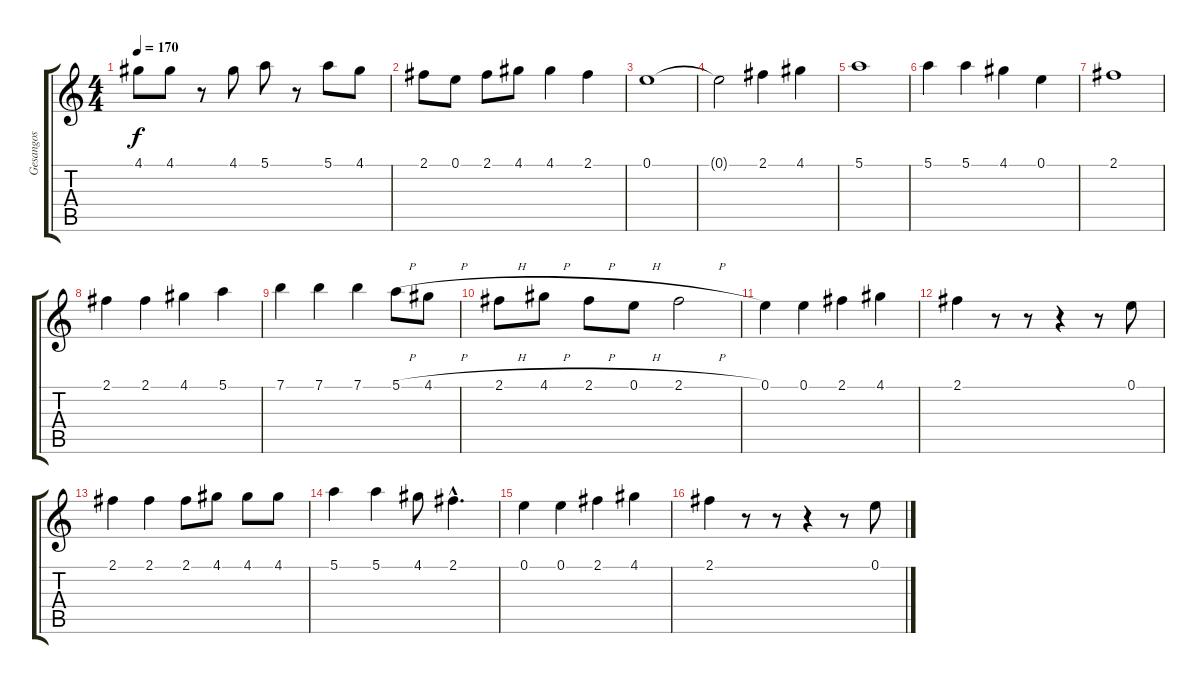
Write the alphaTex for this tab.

\track ("Gesangos" "Gesangos") {instrument overdrivenguitar}
\staff {score tabs}
\tuning (E4 B3 G3 D3 A2 E2) {hide}
\ts (4 4)
\tempo 170
\clef g2
\ks c
4.1.8{dy f} 4.1.8 r.8 4.1.8 5.1.8 r.8 5.1.8 4.1.8 |
2.1.8 0.1.8 2.1.8 4.1.8 4.1.4 2.1.4 |
0.1.1 |
0.1{t}.2 2.1.4 4.1.4 |
5.1.1 |
5.1.4 5.1.4 4.1.4 0.1.4 |
2.1.1 |
2.1.4 2.1.4 4.1.4 5.1.4 |
7.1.4 7.1.4 7.1.4 5.1{h}.8 4.1{h}.8 |
2.1{h}.8 4.1{h}.8 2.1{h}.8 0.1{h}.8 2.1{h}.2 |
0.1.4{volume 14} 0.1.4 2.1.4 4.1.4 |
2.1.4 r.8 r.8 r.4 r.8 0.1.8 |
2.1.4 2.1.4 2.1.8 4.1.8 4.1.8 4.1.8 |
5.1.4 5.1.4 4.1.8 2.1{hac}.4{d} |
0.1.4{volume 14} 0.1.4 2.1.4 4.1.4 |
2.1.4 r.8 r.8 r.4 r.8 0.1.8
